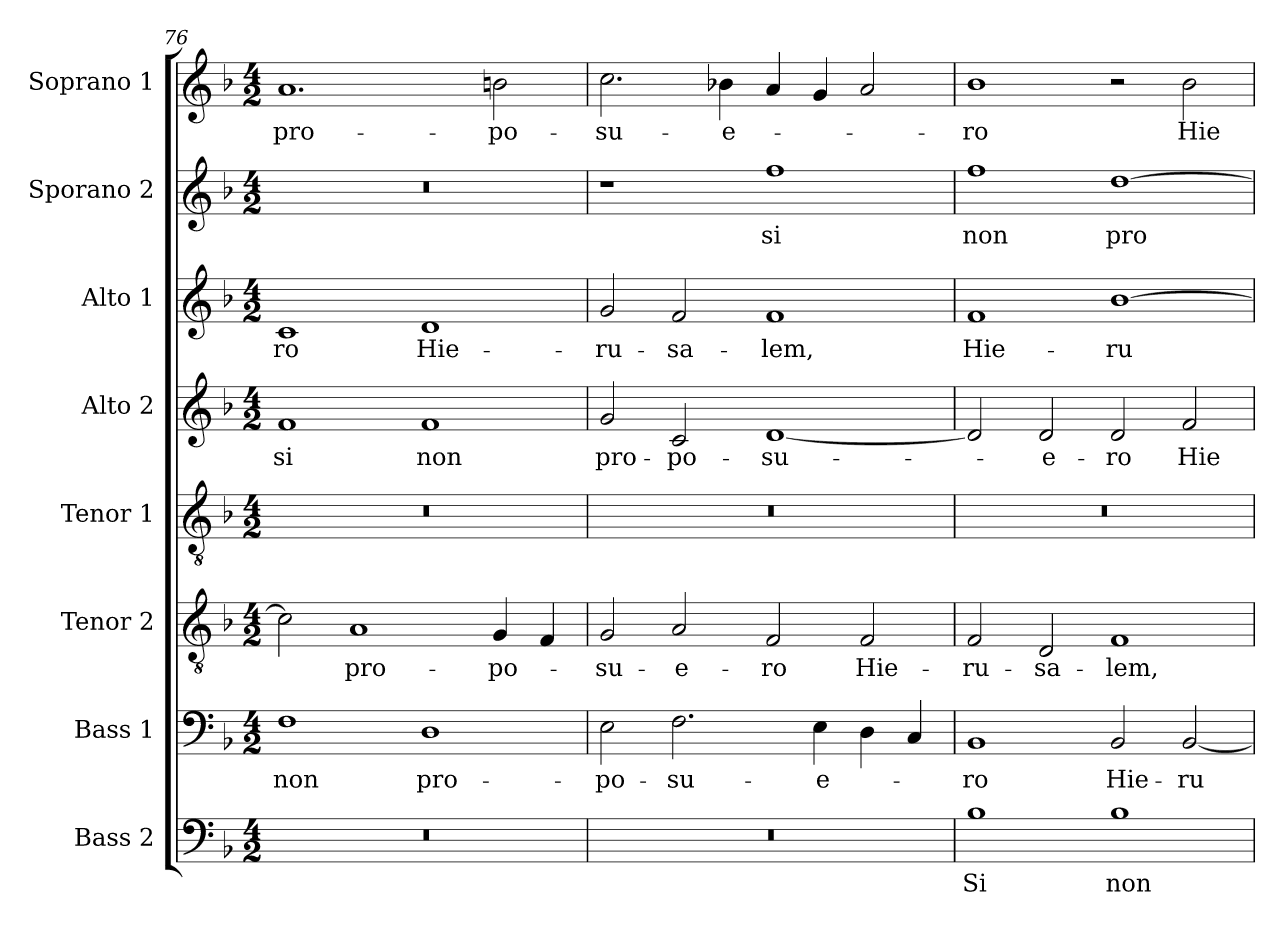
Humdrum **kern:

**kern	**text	**kern	**text	**kern	**text	**kern	**kern	**text	**kern	**text	**kern	**text	**kern	**text
*part8	*part8	*part7	*part7	*part6	*part6	*part5	*part4	*part4	*part3	*part3	*part2	*part2	*part1	*part1
*staff8	*staff8	*staff7	*staff7	*staff6	*staff6	*staff5	*staff4	*staff4	*staff3	*staff3	*staff2	*staff2	*staff1	*staff1
*I"Bass 2	*	*I"Bass 1	*	*I"Tenor 2	*	*I"Tenor 1	*I"Alto 2	*	*I"Alto 1	*	*I"Sporano 2	*	*I"Soprano 1	*
*I'B.	*	*I'B.	*	*I'T.	*	*I'T.	*I'A.	*	*I'A.	*	*I'S.	*	*I'S.	*
!!LO:PB:g=z
*clefF4	*	*clefF4	*	*clefGv2	*	*clefGv2	*clefG2	*	*clefG2	*	*clefG2	*	*clefG2	*
*	*	*	*	*ITrd7c12	*	*ITrd7c12	*	*	*	*	*	*	*	*
*k[b-]	*	*k[b-]	*	*k[b-]	*	*k[b-]	*k[b-]	*	*k[b-]	*	*k[b-]	*	*k[b-]	*
*F:	*	*F:	*	*F:	*	*F:	*F:	*	*F:	*	*F:	*	*F:	*
*M4/2	*	*M4/2	*	*M4/2	*	*M4/2	*M4/2	*	*M4/2	*	*M4/2	*	*M4/2	*
=76	=76	=76	=76	=76	=76	=76	=76	=76	=76	=76	=76	=76	=76	=76
!LO:N:vis=1	!	!	!	!	!	!	!	!	!	!	!	!	!	!
!	!	!	!LO:LY:b:color=#000000	!	!	!LO:N:vis=1	!	!	!	!	!	!	!	!
!	!	!	!	!	!	!	!	!LO:LY:b:color=#000000	!	!	!	!	!	!
!	!	!	!	!	!	!	!	!	!	!LO:LY:b:color=#000000	!LO:N:vis=1	!	!	!
!	!	!	!	!	!	!	!	!	!	!	!	!	!	!LO:LY:b:color=#000000
0r	.	1Fi	non	2Ci\]	.	0r	1fi	si	1ci	-ro	0r	.	1.ai	pro-
!	!	!	!	!	!LO:LY:b:color=#000000	!	!	!	!	!	!	!	!	!
.	.	.	.	1AAi	pro-	.	.	.	.	.	.	.	.	.
!	!	!	!LO:LY:b:color=#000000	!	!	!	!	!	!	!	!	!	!	!
!	!	!	!	!	!	!	!	!LO:LY:b:color=#000000	!	!	!	!	!	!
!	!	!	!	!	!	!	!	!	!	!LO:LY:b:color=#000000	!	!	!	!
.	.	1Di	pro-	.	.	.	1fi	non	1di	Hie-	.	.	.	.
!	!	!	!	!	!LO:LY:b:color=#000000	!	!	!	!	!	!	!	!	!
!	!	!	!	!	!	!	!	!	!	!	!	!	!	!LO:LY:b:color=#000000
.	.	.	.	4GGi/	-po-	.	.	.	.	.	.	.	2bni\	-po-
.	.	.	.	4FFi/	.	.	.	.	.	.	.	.	.	.
=77	=77	=77	=77	=77	=77	=77	=77	=77	=77	=77	=77	=77	=77	=77
!LO:N:vis=1	!	!	!	!	!	!	!	!	!	!	!	!	!	!
!	!	!	!LO:LY:b:color=#000000	!	!	!	!	!	!	!	!	!	!	!
!	!	!	!	!	!LO:LY:b:color=#000000	!LO:N:vis=1	!	!	!	!	!	!	!	!
!	!	!	!	!	!	!	!	!LO:LY:b:color=#000000	!	!	!	!	!	!
!	!	!	!	!	!	!	!	!	!	!LO:LY:b:color=#000000	!	!	!	!
!	!	!	!	!	!	!	!	!	!	!	!	!	!	!LO:LY:b:color=#000000
0r	.	2Ei\	-po-	2GGi/	-su-	0r	2gi/	pro-	2gi/	-ru-	1r	.	2.cci\	-su-
!	!	!	!LO:LY:b:color=#000000	!	!	!	!	!	!	!	!	!	!	!
!	!	!	!	!	!LO:LY:b:color=#000000	!	!	!	!	!	!	!	!	!
!	!	!	!	!	!	!	!	!LO:LY:b:color=#000000	!	!	!	!	!	!
!	!	!	!	!	!	!	!	!	!	!LO:LY:b:color=#000000	!	!	!	!
.	.	2.Fi\	-su-	2AAi/	-e-	.	2ci/	-po-	2fi/	-sa-	.	.	.	.
!	!	!	!	!	!	!	!	!	!	!	!	!	!	!LO:LY:b:color=#000000
.	.	.	.	.	.	.	.	.	.	.	.	.	4b-Xi\	-e-
!	!	!	!	!	!LO:LY:b:color=#000000	!	!	!	!	!	!	!	!	!
!	!	!	!	!	!	!	!	!LO:LY:b:color=#000000	!	!	!	!	!	!
!	!	!	!	!	!	!	!	!	!	!LO:LY:b:color=#000000	!	!	!	!
!	!	!	!	!	!	!	!	!	!	!	!	!LO:LY:b:color=#000000	!	!
.	.	.	.	2FFi/	-ro	.	[<1di	-su-	1fi	-lem,	1ffi	si	4ai/	.
!	!	!	!LO:LY:b:color=#000000	!	!	!	!	!	!	!	!	!	!	!
.	.	4Ei\	-e-	.	.	.	.	.	.	.	.	.	4gi/	.
!	!	!	!	!	!LO:LY:b:color=#000000	!	!	!	!	!	!	!	!	!
.	.	4Di\	.	2FFi/	Hie-	.	.	.	.	.	.	.	2ai/	.
.	.	4Ci/	.	.	.	.	.	.	.	.	.	.	.	.
=78	=78	=78	=78	=78	=78	=78	=78	=78	=78	=78	=78	=78	=78	=78
!	!LO:LY:b:color=#000000	!	!	!	!	!	!	!	!	!	!	!	!	!
!	!	!	!LO:LY:b:color=#000000	!	!	!	!	!	!	!	!	!	!	!
!	!	!	!	!	!LO:LY:b:color=#000000	!LO:N:vis=1	!	!	!	!	!	!	!	!
!	!	!	!	!	!	!	!	!	!	!LO:LY:b:color=#000000	!	!	!	!
!	!	!	!	!	!	!	!	!	!	!	!	!LO:LY:b:color=#000000	!	!
!	!	!	!	!	!	!	!	!	!	!	!	!	!	!LO:LY:b:color=#000000
1B-i	Si	1BB-i	-ro	2FFi/	-ru-	0r	2di/]	.	1fi	Hie-	1ffi	non	1b-i	-ro
!	!	!	!	!	!LO:LY:b:color=#000000	!	!	!	!	!	!	!	!	!
!	!	!	!	!	!	!	!	!LO:LY:b:color=#000000	!	!	!	!	!	!
.	.	.	.	2DDi/	-sa-	.	2di/	-e-	.	.	.	.	.	.
!	!LO:LY:b:color=#000000	!	!	!	!	!	!	!	!	!	!	!	!	!
!	!	!	!LO:LY:b:color=#000000	!	!	!	!	!	!	!	!	!	!	!
!	!	!	!	!	!LO:LY:b:color=#000000	!	!	!	!	!	!	!	!	!
!	!	!	!	!	!	!	!	!LO:LY:b:color=#000000	!	!	!	!	!	!
!	!	!	!	!	!	!	!	!	!	!LO:LY:b:color=#000000	!	!	!	!
!	!	!	!	!	!	!	!	!	!	!	!	!LO:LY:b:color=#000000	!	!
1B-i	non	2BB-i/	Hie-	1FFi	-lem,	.	2di/	-ro	[>1b-i	-ru-	[>1ddi	pro-	2r	.
!	!	!	!LO:LY:b:color=#000000	!	!	!	!	!	!	!	!	!	!	!
!	!	!	!	!	!	!	!	!LO:LY:b:color=#000000	!	!	!	!	!	!
!	!	!	!	!	!	!	!	!	!	!	!	!	!	!LO:LY:b:color=#000000
.	.	[<2BB-i/	-ru-	.	.	.	2fi/	Hie-	.	.	.	.	2b-i\	Hie-
=	=	=	=	=	=	=	=	=	=	=	=	=	=	=
*-	*-	*-	*-	*-	*-	*-	*-	*-	*-	*-	*-	*-	*-	*-
